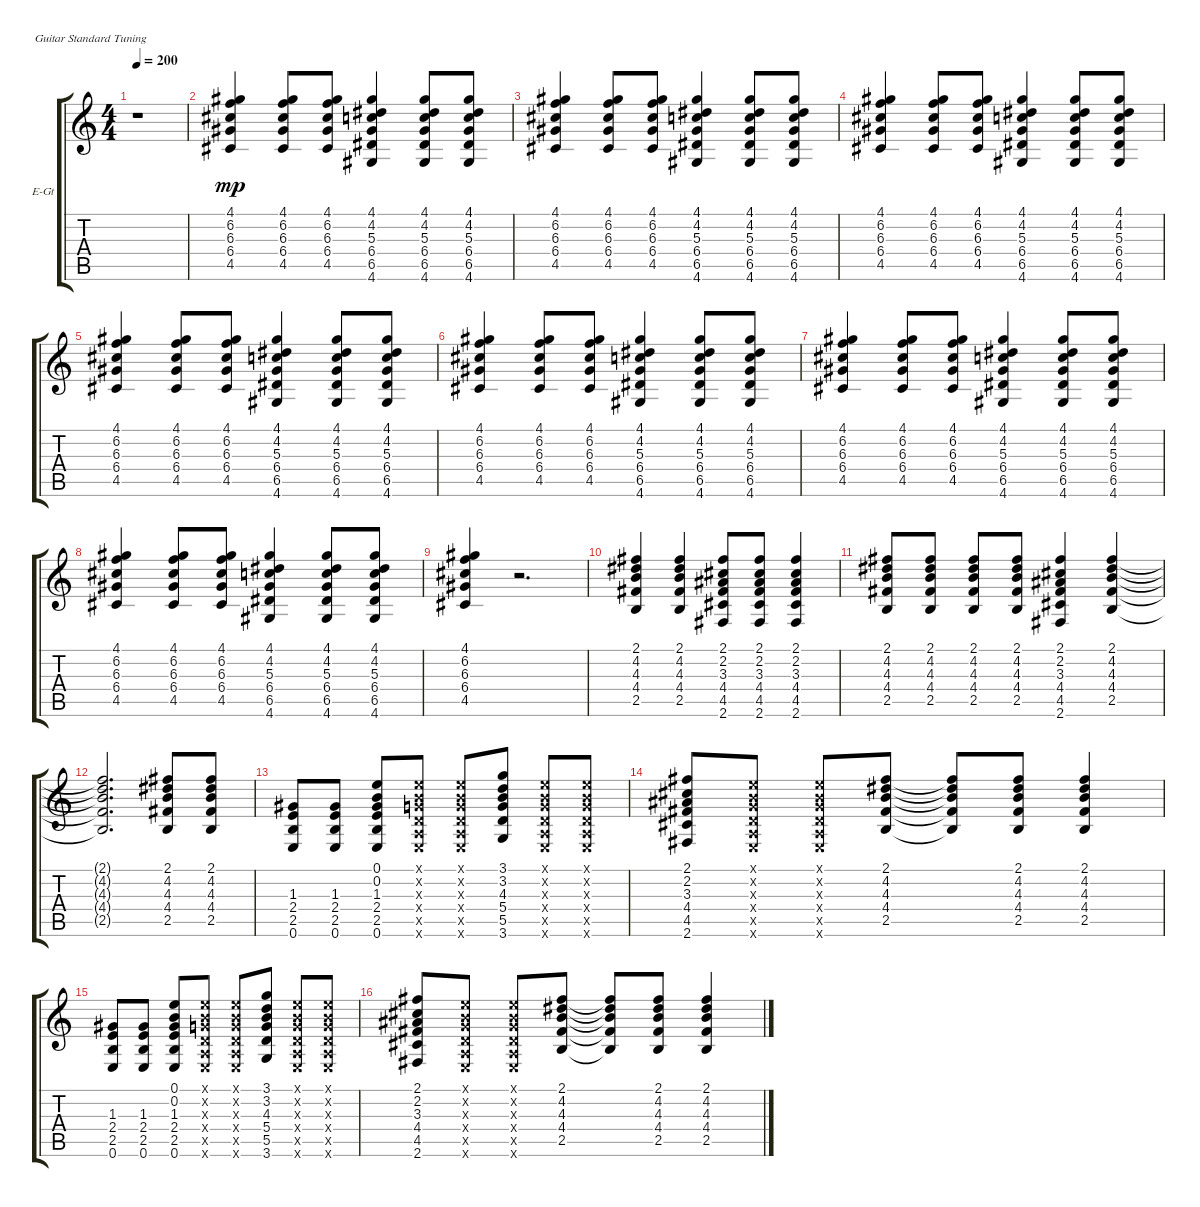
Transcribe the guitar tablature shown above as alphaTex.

\defaultSystemsLayout 4
\bracketExtendMode groupsimilarinstruments
\firstSystemTrackNameOrientation horizontal
\otherSystemsTrackNameOrientation horizontal
\track ("Electric Guitar (Clean)" "E-Gt") {instrument electricguitarclean}
\staff {score tabs}
\tuning (E4 B3 G3 D3 A2 E2)
\ts (4 4)
\tempo 200
\clef g2
\ks c
r.1{dy mp instrument electricguitarclean} |
(4.1 6.2 6.3 6.4 4.5).4 (4.1 6.2 6.3 6.4 4.5).8 (4.1 6.2 6.3 6.4 4.5).8 (4.1 4.2 5.3 6.4 6.5 4.6).4 (4.1 4.2 5.3 6.4 6.5 4.6).8 (4.1 4.2 5.3 6.4 6.5 4.6).8 |
(4.1 6.2 6.3 6.4 4.5).4 (4.1 6.2 6.3 6.4 4.5).8 (4.1 6.2 6.3 6.4 4.5).8 (4.1 4.2 5.3 6.4 6.5 4.6).4 (4.1 4.2 5.3 6.4 6.5 4.6).8 (4.1 4.2 5.3 6.4 6.5 4.6).8 |
(4.1 6.2 6.3 6.4 4.5).4 (4.1 6.2 6.3 6.4 4.5).8 (4.1 6.2 6.3 6.4 4.5).8 (4.1 4.2 5.3 6.4 6.5 4.6).4 (4.1 4.2 5.3 6.4 6.5 4.6).8 (4.1 4.2 5.3 6.4 6.5 4.6).8 |
(4.1 6.2 6.3 6.4 4.5).4 (4.1 6.2 6.3 6.4 4.5).8 (4.1 6.2 6.3 6.4 4.5).8 (4.1 4.2 5.3 6.4 6.5 4.6).4 (4.1 4.2 5.3 6.4 6.5 4.6).8 (4.1 4.2 5.3 6.4 6.5 4.6).8 |
(4.1 6.2 6.3 6.4 4.5).4 (4.1 6.2 6.3 6.4 4.5).8 (4.1 6.2 6.3 6.4 4.5).8 (4.1 4.2 5.3 6.4 6.5 4.6).4 (4.1 4.2 5.3 6.4 6.5 4.6).8 (4.1 4.2 5.3 6.4 6.5 4.6).8 |
(4.1 6.2 6.3 6.4 4.5).4 (4.1 6.2 6.3 6.4 4.5).8 (4.1 6.2 6.3 6.4 4.5).8 (4.1 4.2 5.3 6.4 6.5 4.6).4 (4.1 4.2 5.3 6.4 6.5 4.6).8 (4.1 4.2 5.3 6.4 6.5 4.6).8 |
(4.1 6.2 6.3 6.4 4.5).4 (4.1 6.2 6.3 6.4 4.5).8 (4.1 6.2 6.3 6.4 4.5).8 (4.1 4.2 5.3 6.4 6.5 4.6).4 (4.1 4.2 5.3 6.4 6.5 4.6).8 (4.1 4.2 5.3 6.4 6.5 4.6).8 |
(4.1 6.2 6.3 6.4 4.5).4 r.2{d} |
(2.5 4.4 4.3 4.2 2.1).4 (2.5 2.1 4.2 4.3 4.4).4 (2.6 4.5 4.4 3.3 2.2 2.1).8 (2.6 4.5 4.4 3.3 2.2 2.1).8 (2.6 4.5 4.4 3.3 2.2 2.1).4 |
(2.5 2.1 4.2 4.3 4.4).8 (2.5 2.1 4.2 4.3 4.4).8 (2.5 2.1 4.2 4.3 4.4).8 (2.5 2.1 4.2 4.3 4.4).8 (2.6 4.5 4.4 3.3 2.2 2.1).4 (2.5 2.1 4.2 4.3 4.4).4 |
(2.5{t} 4.4{t} 4.3{t} 4.2{t} 2.1{t}).2{d} (2.5 2.1 4.2 4.3 4.4).8 (2.5 4.4 4.3 4.2 2.1).8 |
(0.6 2.5 2.4 1.3).8 (1.3 2.4 2.5 0.6).8 (0.6 2.5 2.4 1.3 0.2 0.1).8 (0.3{x} 0.4{x} 0.5{x} 0.6{x} 0.1{x} 0.2{x}).8 (0.1{x} 0.2{x} 0.3{x} 0.4{x} 0.5{x} 0.6{x}).8 (3.6 5.5 5.4 3.1 3.2 4.3).8 (0.3{x} 0.4{x} 0.5{x} 0.6{x} 0.1{x} 0.2{x}).8 (0.1{x} 0.2{x} 0.3{x} 0.4{x} 0.5{x} 0.6{x}).8 |
(2.6 4.5 4.4 3.3 2.2 2.1).8 (0.3{x} 0.4{x} 0.5{x} 0.6{x} 0.1{x} 0.2{x}).8 (0.1{x} 0.2{x} 0.3{x} 0.4{x} 0.5{x} 0.6{x}).8 (2.5 4.4 4.3 4.2 2.1).8 (2.1{t} 4.2{t} 4.3{t} 4.4{t} 2.5{t}).8 (2.5 4.4 4.3 4.2 2.1).8 (2.1 4.2 4.3 4.4 2.5).4 |
(0.6 2.5 2.4 1.3).8 (1.3 2.4 2.5 0.6).8 (0.6 2.5 2.4 1.3 0.2 0.1).8 (0.3{x} 0.4{x} 0.5{x} 0.6{x} 0.1{x} 0.2{x}).8 (0.1{x} 0.2{x} 0.3{x} 0.4{x} 0.5{x} 0.6{x}).8 (3.6 5.5 5.4 3.1 3.2 4.3).8 (0.3{x} 0.4{x} 0.5{x} 0.6{x} 0.1{x} 0.2{x}).8 (0.1{x} 0.2{x} 0.3{x} 0.4{x} 0.5{x} 0.6{x}).8 |
(2.6 4.5 4.4 3.3 2.2 2.1).8 (0.3{x} 0.4{x} 0.5{x} 0.6{x} 0.1{x} 0.2{x}).8 (0.1{x} 0.2{x} 0.3{x} 0.4{x} 0.5{x} 0.6{x}).8 (2.5 4.4 4.3 4.2 2.1).8 (2.1{t} 4.2{t} 4.3{t} 4.4{t} 2.5{t}).8 (2.5 4.4 4.3 4.2 2.1).8 (2.1 4.2 4.3 4.4 2.5).4
